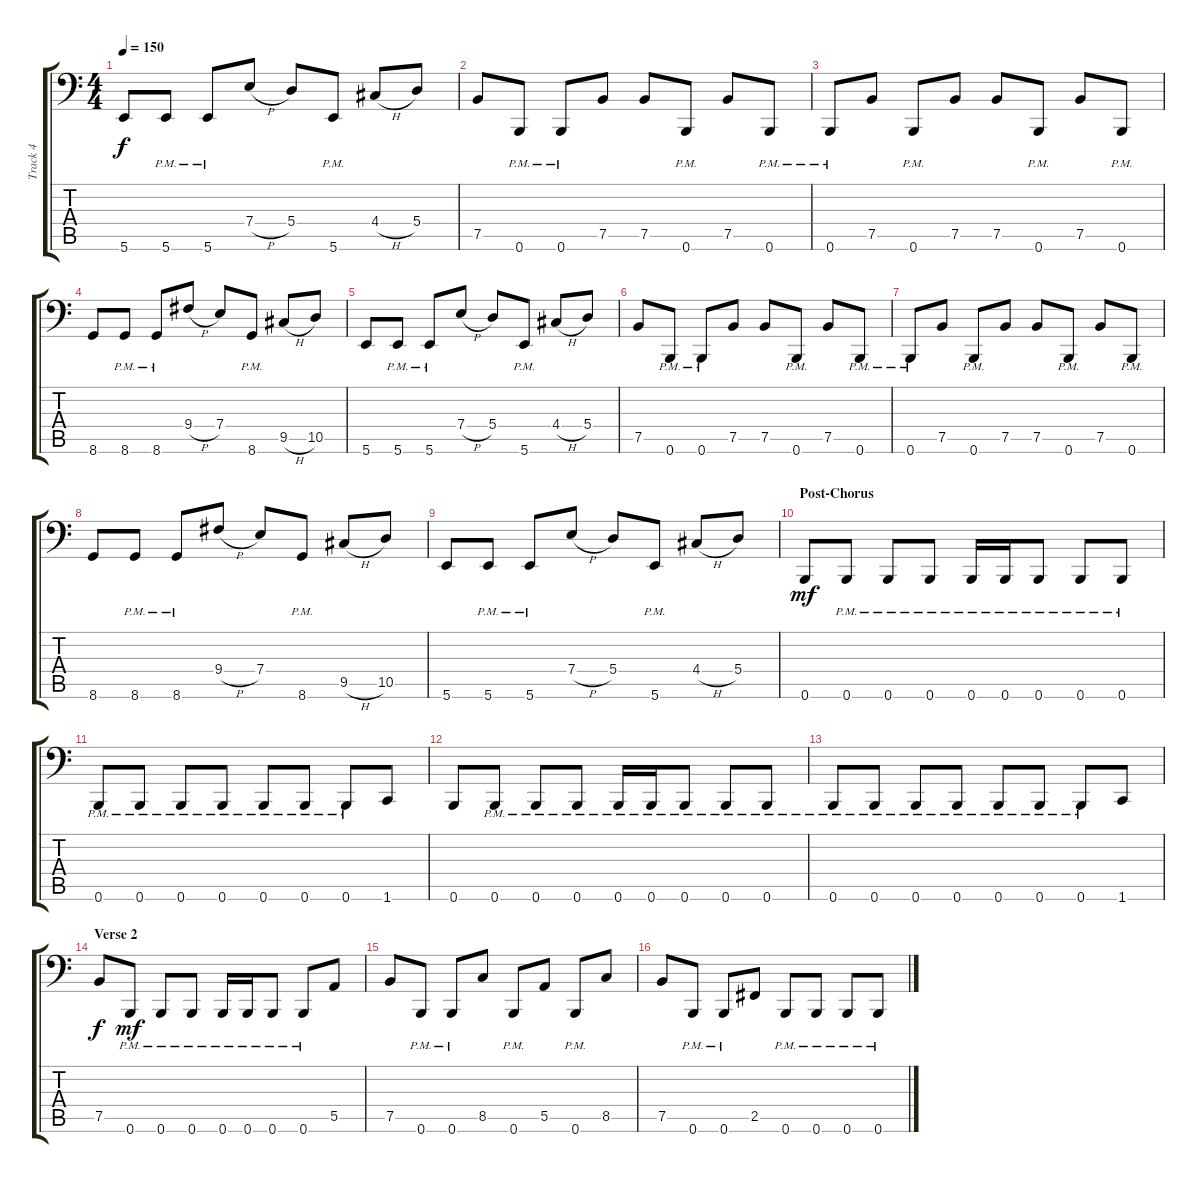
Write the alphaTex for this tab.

\track ("Track 4" "Track 4") {instrument electricbassfinger}
\staff {score tabs}
\tuning (B2 Gb2 D2 A1 E1 B0) {hide}
\ts (4 4)
\tempo 150
\clef f4
\ks c
5.6.8{dy f} 5.6{pm}.8 5.6{pm}.8 7.4{h}.8 5.4.8 5.6{pm}.8 4.4{h}.8 5.4.8 |
7.5.8 0.6{pm}.8 0.6{pm}.8 7.5.8 7.5.8 0.6{pm}.8 7.5.8 0.6{pm}.8 |
0.6{pm}.8 7.5.8 0.6{pm}.8 7.5.8 7.5.8 0.6{pm}.8 7.5.8 0.6{pm}.8 |
8.6.8 8.6{pm}.8 8.6{pm}.8 9.4{h}.8 7.4.8 8.6{pm}.8 9.5{h}.8 10.5.8 |
5.6.8 5.6{pm}.8 5.6{pm}.8 7.4{h}.8 5.4.8 5.6{pm}.8 4.4{h}.8 5.4.8 |
7.5.8 0.6{pm}.8 0.6{pm}.8 7.5.8 7.5.8 0.6{pm}.8 7.5.8 0.6{pm}.8 |
0.6{pm}.8 7.5.8 0.6{pm}.8 7.5.8 7.5.8 0.6{pm}.8 7.5.8 0.6{pm}.8 |
8.6.8 8.6{pm}.8 8.6{pm}.8 9.4{h}.8 7.4.8 8.6{pm}.8 9.5{h}.8 10.5.8 |
5.6.8 5.6{pm}.8 5.6{pm}.8 7.4{h}.8 5.4.8 5.6{pm}.8 4.4{h}.8 5.4.8 |
\section ("" "Post-Chorus")
0.6.8{dy mf} 0.6{pm}.8 0.6{pm}.8 0.6{pm}.8 0.6{pm}.16 0.6{pm}.16 0.6{pm}.8 0.6{pm}.8 0.6{pm}.8 |
0.6{pm}.8 0.6{pm}.8 0.6{pm}.8 0.6{pm}.8 0.6{pm}.8 0.6{pm}.8 0.6{pm}.8 1.6.8 |
0.6.8 0.6{pm}.8 0.6{pm}.8 0.6{pm}.8 0.6{pm}.16 0.6{pm}.16 0.6{pm}.8 0.6{pm}.8 0.6{pm}.8 |
0.6{pm}.8 0.6{pm}.8 0.6{pm}.8 0.6{pm}.8 0.6{pm}.8 0.6{pm}.8 0.6{pm}.8 1.6.8 |
\section ("" "Verse 2")
7.5.8{dy f} 0.6{pm}.8{dy mf} 0.6{pm}.8 0.6{pm}.8 0.6{pm}.16 0.6{pm}.16 0.6{pm}.8 0.6{pm}.8 5.5.8 |
7.5.8 0.6{pm}.8 0.6{pm}.8 8.5.8 0.6{pm}.8 5.5.8 0.6{pm}.8 8.5.8 |
7.5.8 0.6{pm}.8 0.6{pm}.8 2.5.8 0.6{pm}.8 0.6{pm}.8 0.6{pm}.8 0.6{pm}.8
